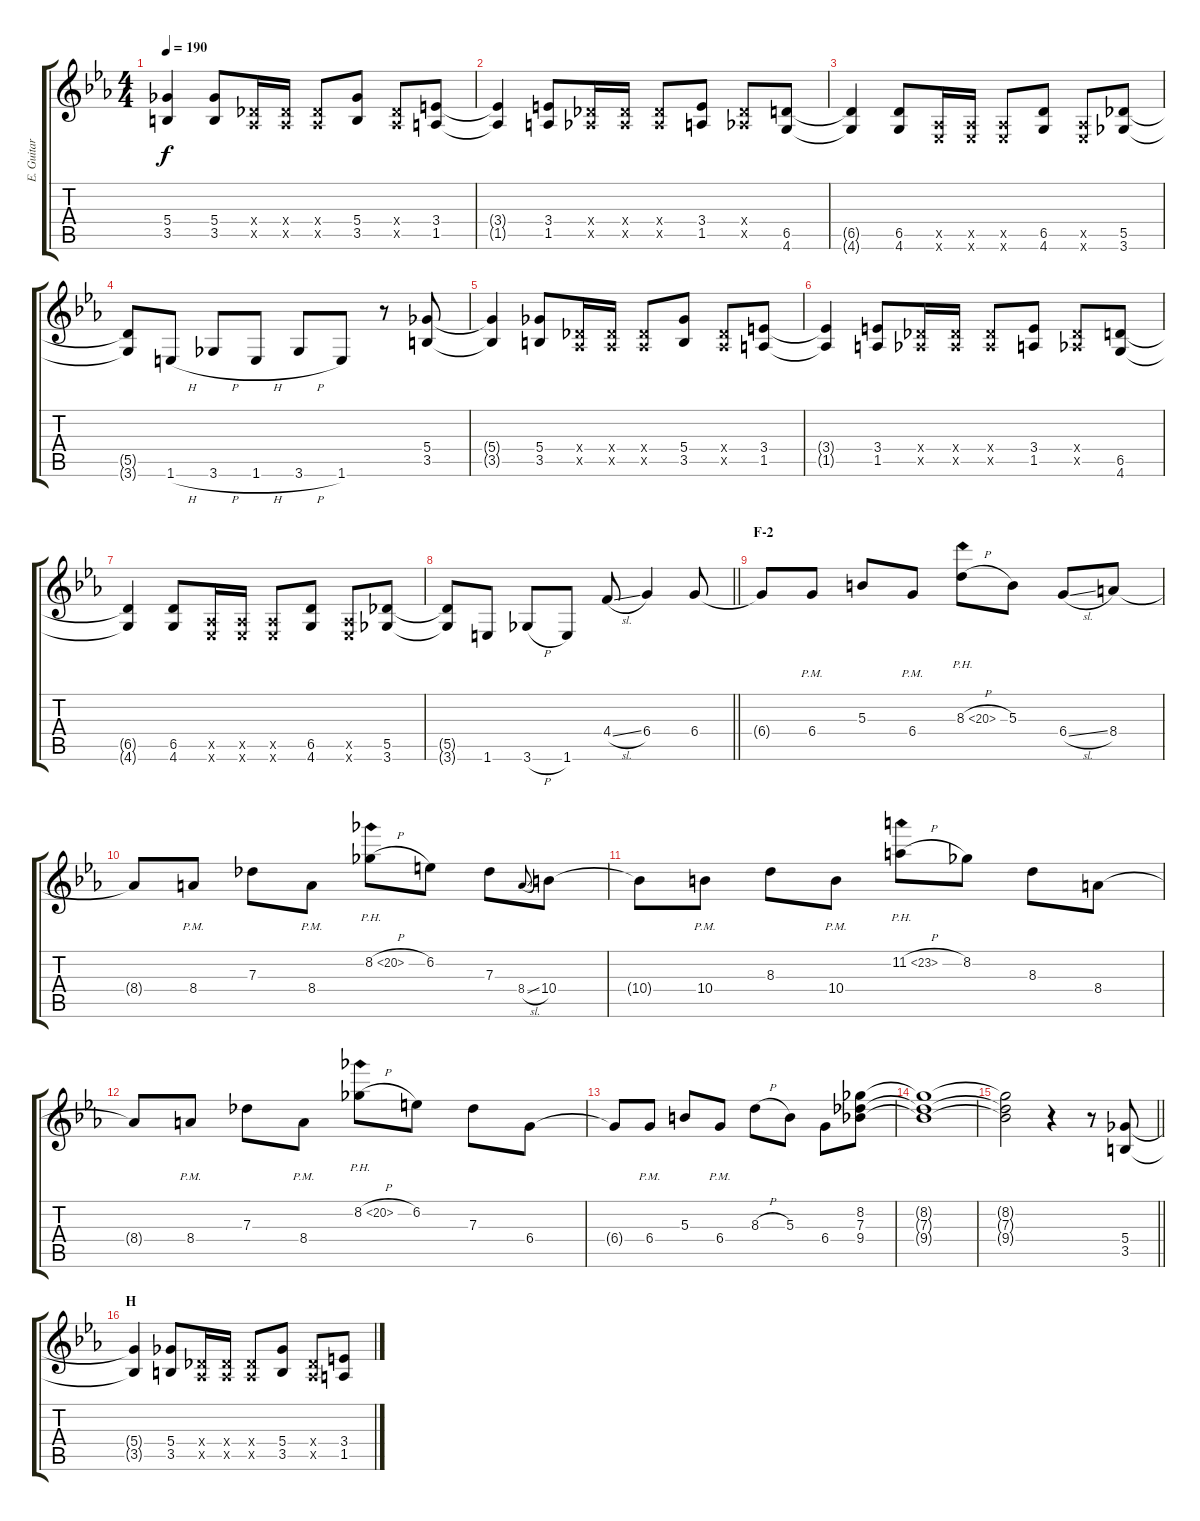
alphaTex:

\track ("E. Guitar II" "E. Guitar ") {instrument overdrivenguitar}
\staff {score tabs}
\tuning (Eb4 Bb3 Gb3 Db3 Ab2 Eb2) {hide}
\ts (4 4)
\tempo 190
\clef g2
\ks eb
(5.4{t} 3.5{t}).4{dy f} (5.4 3.5).8 (0.4{x} 0.5{x}).16 (0.4{x} 0.5{x}).16 (0.4{x} 0.5{x}).8 (5.4 3.5).8 (0.4{x} 0.5{x}).8 (3.4 1.5).8 |
(3.4{t} 1.5{t}).4 (3.4 1.5).8 (0.4{x} 0.5{x}).16 (0.4{x} 0.5{x}).16 (0.4{x} 0.5{x}).8 (3.4 1.5).8 (0.4{x} 0.5{x}).8 (6.5 4.6).8 |
(6.5{t} 4.6{t}).4 (6.5 4.6).8 (0.5{x} 0.6{x}).16 (0.5{x} 0.6{x}).16 (0.5{x} 0.6{x}).8 (6.5 4.6).8 (0.5{x} 0.6{x}).8 (5.5 3.6).8 |
(5.5{t} 3.6{t}).8 1.6{h}.8 3.6{h}.8 1.6{h}.8 3.6{h}.8 1.6.8 r.8 (5.4 3.5).8 |
(5.4{t} 3.5{t}).4 (5.4 3.5).8 (0.4{x} 0.5{x}).16 (0.4{x} 0.5{x}).16 (0.4{x} 0.5{x}).8 (5.4 3.5).8 (0.4{x} 0.5{x}).8 (3.4 1.5).8 |
(3.4{t} 1.5{t}).4 (3.4 1.5).8 (0.4{x} 0.5{x}).16 (0.4{x} 0.5{x}).16 (0.4{x} 0.5{x}).8 (3.4 1.5).8 (0.4{x} 0.5{x}).8 (6.5 4.6).8 |
(6.5{t} 4.6{t}).4 (6.5 4.6).8 (0.5{x} 0.6{x}).16 (0.5{x} 0.6{x}).16 (0.5{x} 0.6{x}).8 (6.5 4.6).8 (0.5{x} 0.6{x}).8 (5.5 3.6).8 |
\barLineRight lightlight
(5.5{t} 3.6{t}).8 1.6.8 3.6{h}.8 1.6.8 4.4{sl}.8 6.4.4 6.4.8 |
\section ("" "F-2")
6.4{t}.8 6.4{pm}.8 5.3.8 6.4{pm}.8 8.3{ph 12 h}.8 5.3.8 6.4{sl}.8 8.4.8 |
8.4{t}.8 8.4{pm}.8 7.3.8 8.4{pm}.8 8.2{ph 12 h}.8 6.2.8 7.3.8 8.4{sl}.8{gr onbeat} 10.4.8 |
10.4{t}.8 10.4{pm}.8 8.3.8 10.4{pm}.8 11.2{ph 12 h}.8 8.2.8 8.3.8 8.4.8 |
8.4{t}.8 8.4{pm}.8 7.3.8 8.4{pm}.8 8.2{ph 12 h}.8 6.2.8 7.3.8 6.4.8 |
6.4{t}.8 6.4{pm}.8 5.3.8 6.4{pm}.8 8.3{h}.8 5.3.8 6.4.8 (8.2 7.3 9.4).8 |
(8.2{t} 7.3{t} 9.4{t}).1 |
\barLineRight lightlight
(8.2{t} 7.3{t} 9.4{t}).2 r.4 r.8 (5.4 3.5).8 |
\section ("" "H")
(5.4{t} 3.5{t}).4 (5.4 3.5).8 (0.4{x} 0.5{x}).16 (0.4{x} 0.5{x}).16 (0.4{x} 0.5{x}).8 (5.4 3.5).8 (0.4{x} 0.5{x}).8 (3.4 1.5).8
